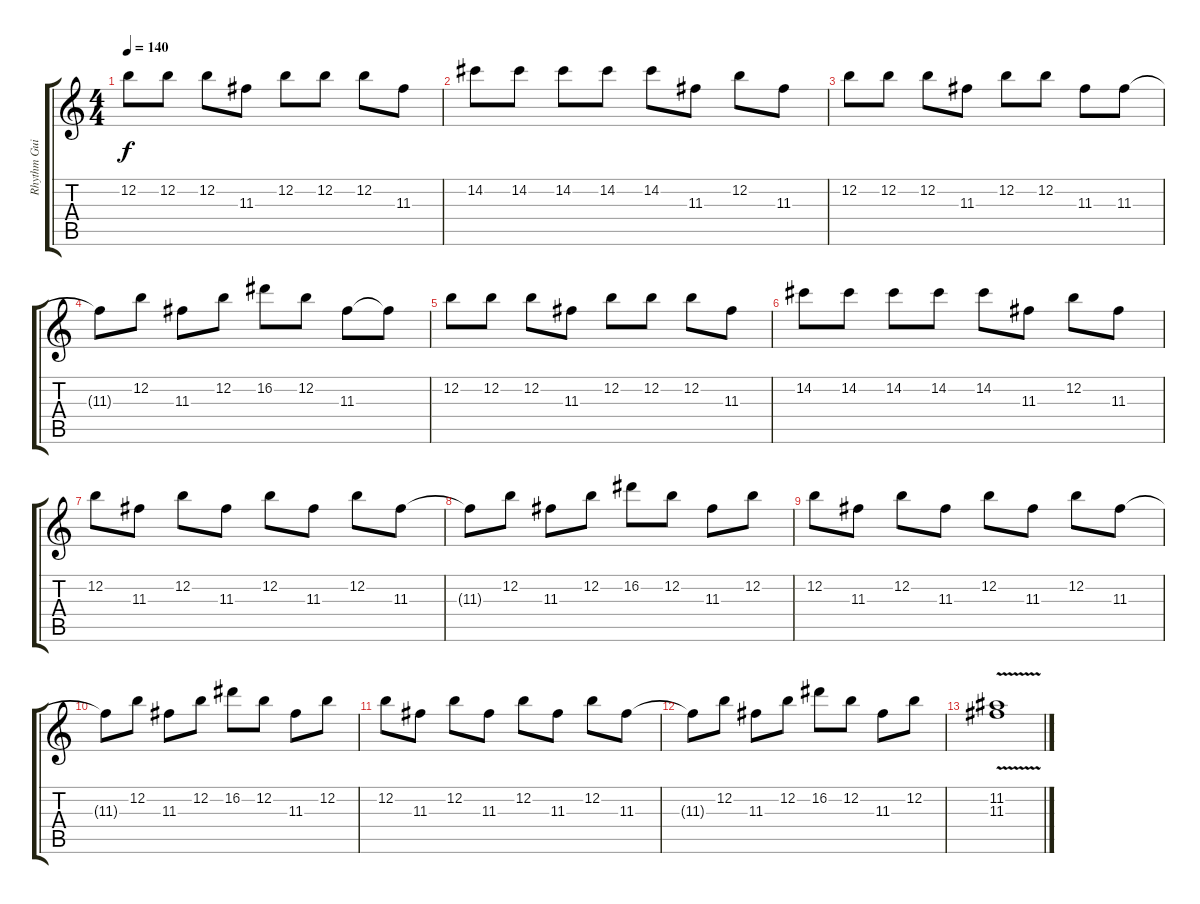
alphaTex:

\track ("Rhythm Guitar" "Rhythm Gui") {instrument overdrivenguitar}
\staff {score tabs}
\tuning (E4 B3 G3 D3 A2 E2) {hide}
\ts (4 4)
\tempo 140
\clef g2
\ks c
12.2.8{dy f} 12.2.8 12.2.8 11.3.8 12.2.8 12.2.8 12.2.8 11.3.8 |
14.2.8 14.2.8 14.2.8 14.2.8 14.2.8 11.3.8 12.2.8 11.3.8 |
12.2.8 12.2.8 12.2.8 11.3.8 12.2.8 12.2.8 11.3.8 11.3.8 |
11.3{t}.8 12.2.8 11.3.8 12.2.8 16.2.8 12.2.8 11.3.8 11.3{t}.8 |
12.2.8 12.2.8 12.2.8 11.3.8 12.2.8 12.2.8 12.2.8 11.3.8 |
14.2.8 14.2.8 14.2.8 14.2.8 14.2.8 11.3.8 12.2.8 11.3.8 |
12.2.8 11.3.8 12.2.8 11.3.8 12.2.8 11.3.8 12.2.8 11.3.8 |
11.3{t}.8 12.2.8 11.3.8 12.2.8 16.2.8 12.2.8 11.3.8 12.2.8 |
12.2.8 11.3.8 12.2.8 11.3.8 12.2.8 11.3.8 12.2.8 11.3.8 |
11.3{t}.8 12.2.8 11.3.8 12.2.8 16.2.8 12.2.8 11.3.8 12.2.8 |
12.2.8 11.3.8 12.2.8 11.3.8 12.2.8 11.3.8 12.2.8 11.3.8 |
11.3{t}.8 12.2.8 11.3.8 12.2.8 16.2.8 12.2.8 11.3.8 12.2.8 |
(11.2 11.3{v}).1{volume 0}
